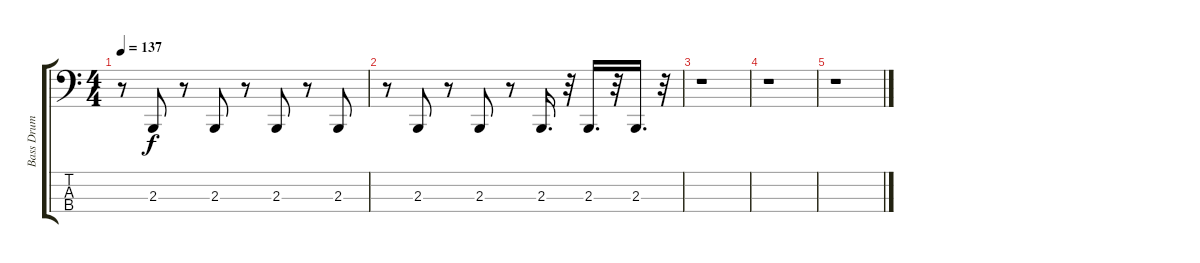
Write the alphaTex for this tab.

\track ("Bass Drum" "Bass Drum") {instrument acousticgrandpiano}
\staff {score tabs}
\tuning (G2 D2 A1 E1) {hide}
\ts (4 4)
\tempo 137
\clef f4
\ks c
r.8{dy f} 2.3.8 r.8 2.3.8 r.8 2.3.8 r.8 2.3.8 |
r.8 2.3.8 r.8 2.3.8 r.8 2.3.16{d} r.32 2.3.16{d} r.32 2.3.16{d} r.32 |
r.1 |
r.1 |
r.1
